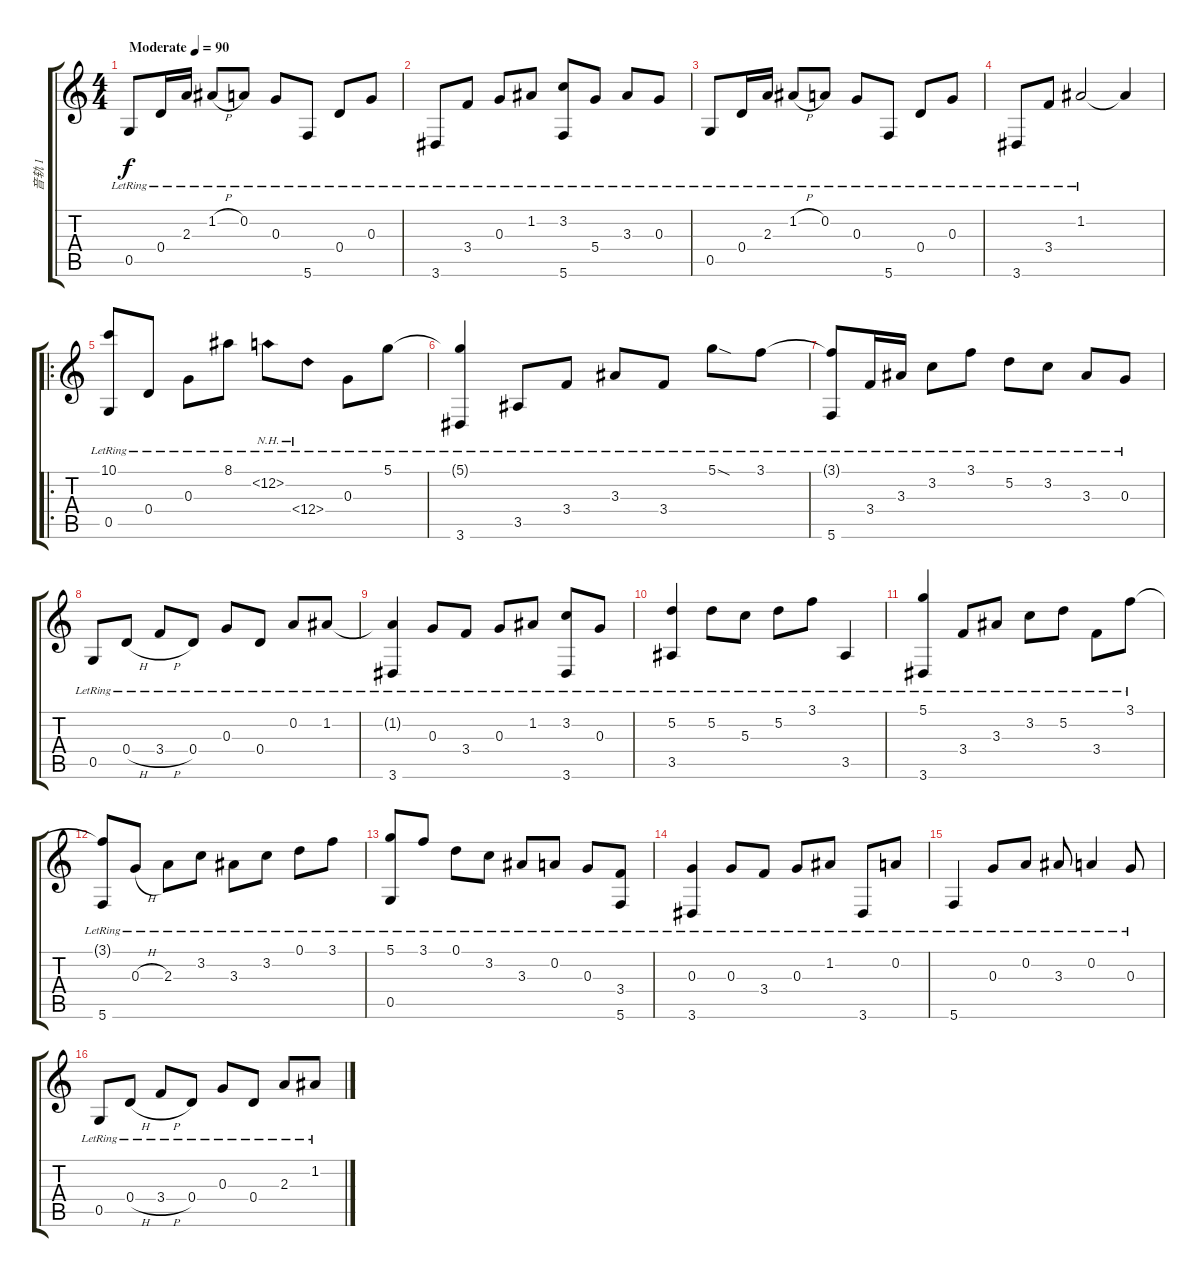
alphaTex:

\track ("音轨 1" "音轨 1") {instrument acousticguitarsteel}
\staff {score tabs}
\tuning (D4 A3 G3 D3 G2 C2) {hide}
\ts (4 4)
\tempo (90 "Moderate")
\clef g2
\ks c
0.5{lr}.8{dy f instrument acousticguitarsteel} 0.4{lr}.16 2.3{lr}.16 1.2{h lr}.8 0.2{lr}.8 0.3{lr}.8 5.6{lr}.8 0.4{lr}.8 0.3{lr}.8 |
3.6{lr}.8 3.4{lr}.8 0.3{lr}.8 1.2{lr}.8 (3.2{lr} 5.6{lr}).8 5.4{lr}.8 3.3{lr}.8 0.3{lr}.8 |
0.5{lr}.8 0.4{lr}.16 2.3{lr}.16 1.2{h lr}.8 0.2{lr}.8 0.3{lr}.8 5.6{lr}.8 0.4{lr}.8 0.3{lr}.8 |
3.6{lr}.8 3.4{lr}.8 1.2{lr}.2 1.2{t}.4 |
\ro
(10.1{lr} 0.5{lr}).8 0.4{lr}.8 0.3{lr}.8 8.1{lr}.8 12.2{nh lr}.8 12.4{nh lr}.8 0.3{lr}.8 5.1{lr}.8 |
(5.1{t} 3.6{lr}).4 3.5{lr}.8 3.4{lr}.8 3.3{lr}.8 3.4{lr}.8 5.1{sod lr}.8 3.1{lr}.8 |
(3.1{t} 5.6{lr}).8 3.4{lr}.16 3.3{lr}.16 3.2{lr}.8 3.1{lr}.8 5.2{lr}.8 3.2{lr}.8 3.3{lr}.8 0.3{lr}.8 |
0.5{lr}.8 0.4{h lr}.8 3.4{h lr}.8 0.4{lr}.8 0.3{lr}.8 0.4{lr}.8 0.2{lr}.8 1.2{lr}.8 |
(1.2{t} 3.6{lr}).4 0.3{lr}.8 3.4{lr}.8 0.3{lr}.8 1.2{lr}.8 (3.2{lr} 3.6{lr}).8 0.3{lr}.8 |
(5.2{lr} 3.5{lr}).4 5.2{lr}.8 5.3{lr}.8 5.2{lr}.8 3.1{lr}.8 3.5{lr}.4 |
(5.1{lr} 3.6{lr}).4 3.4{lr}.8 3.3{lr}.8 3.2{lr}.8 5.2{lr}.8 3.4{lr}.8 3.1{lr}.8 |
(3.1{t} 5.6{lr}).8 0.3{h lr}.8 2.3{lr}.8 3.2{lr}.8 3.3{lr}.8 3.2{lr}.8 0.1{lr}.8 3.1{lr}.8 |
(5.1{lr} 0.5{lr}).8 3.1{lr}.8 0.1{lr}.8 3.2{lr}.8 3.3{lr}.8 0.2{lr}.8 0.3{lr}.8 (3.4{lr} 5.6{lr}).8 |
(0.3{lr} 3.6{lr}).4 0.3{lr}.8 3.4{lr}.8 0.3{lr}.8 1.2{lr}.8 3.6{lr}.8 0.2{lr}.8 |
5.6{lr}.4 0.3{lr}.8 0.2{lr}.8 3.3{lr}.8 0.2{lr}.4 0.3{lr}.8 |
0.5{lr}.8 0.4{h lr}.8 3.4{h lr}.8 0.4{lr}.8 0.3{lr}.8 0.4{lr}.8 2.3{lr}.8 1.2{lr}.8
